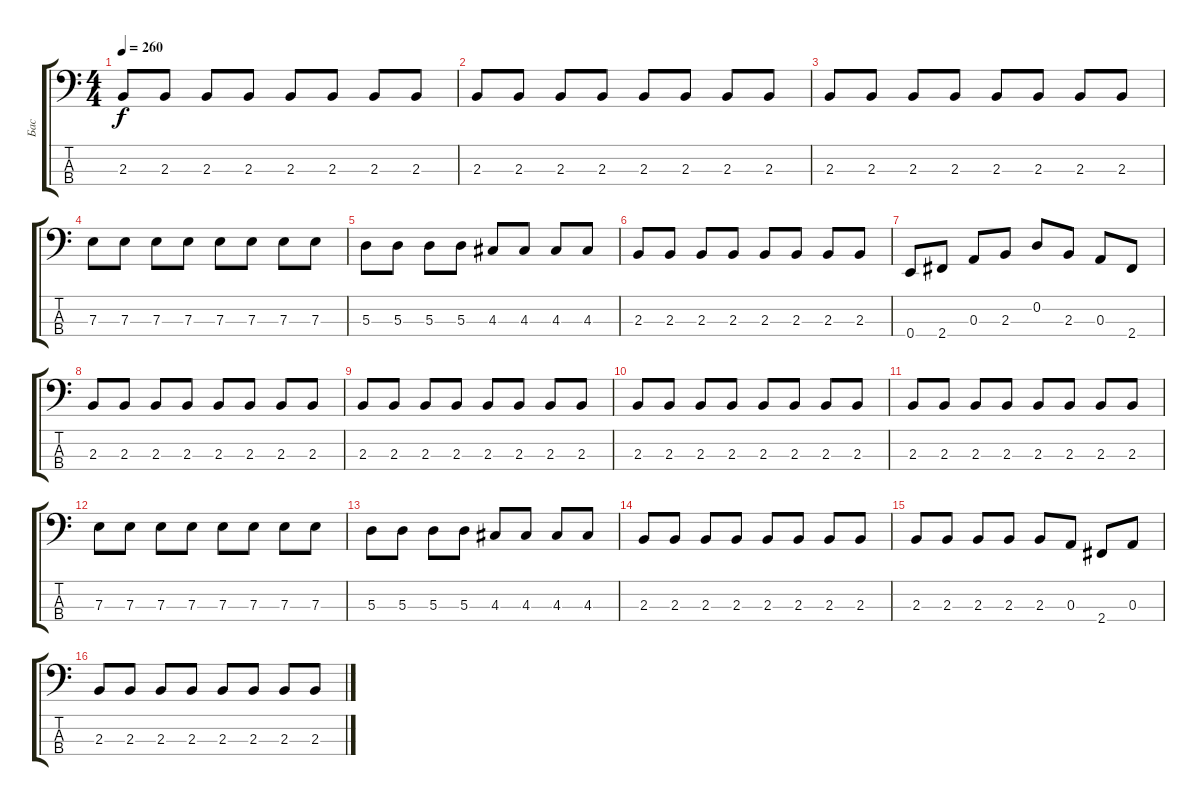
\track ("Бас" "Бас") {instrument electricbassfinger}
\staff {score tabs}
\tuning (G2 D2 A1 E1) {hide}
\ts (4 4)
\tempo 260
\clef f4
\ks c
2.3.8{dy f} 2.3.8 2.3.8 2.3.8 2.3.8 2.3.8 2.3.8 2.3.8 |
2.3.8 2.3.8 2.3.8 2.3.8 2.3.8 2.3.8 2.3.8 2.3.8 |
2.3.8 2.3.8 2.3.8 2.3.8 2.3.8 2.3.8 2.3.8 2.3.8 |
7.3.8 7.3.8 7.3.8 7.3.8 7.3.8 7.3.8 7.3.8 7.3.8 |
5.3.8 5.3.8 5.3.8 5.3.8 4.3.8 4.3.8 4.3.8 4.3.8 |
2.3.8 2.3.8 2.3.8 2.3.8 2.3.8 2.3.8 2.3.8 2.3.8 |
0.4.8 2.4.8 0.3.8 2.3.8 0.2.8 2.3.8 0.3.8 2.4.8 |
2.3.8 2.3.8 2.3.8 2.3.8 2.3.8 2.3.8 2.3.8 2.3.8 |
2.3.8 2.3.8 2.3.8 2.3.8 2.3.8 2.3.8 2.3.8 2.3.8 |
2.3.8 2.3.8 2.3.8 2.3.8 2.3.8 2.3.8 2.3.8 2.3.8 |
2.3.8 2.3.8 2.3.8 2.3.8 2.3.8 2.3.8 2.3.8 2.3.8 |
7.3.8 7.3.8 7.3.8 7.3.8 7.3.8 7.3.8 7.3.8 7.3.8 |
5.3.8 5.3.8 5.3.8 5.3.8 4.3.8 4.3.8 4.3.8 4.3.8 |
2.3.8 2.3.8 2.3.8 2.3.8 2.3.8 2.3.8 2.3.8 2.3.8 |
2.3.8 2.3.8 2.3.8 2.3.8 2.3.8 0.3.8 2.4.8 0.3.8 |
2.3.8 2.3.8 2.3.8 2.3.8 2.3.8 2.3.8 2.3.8 2.3.8
